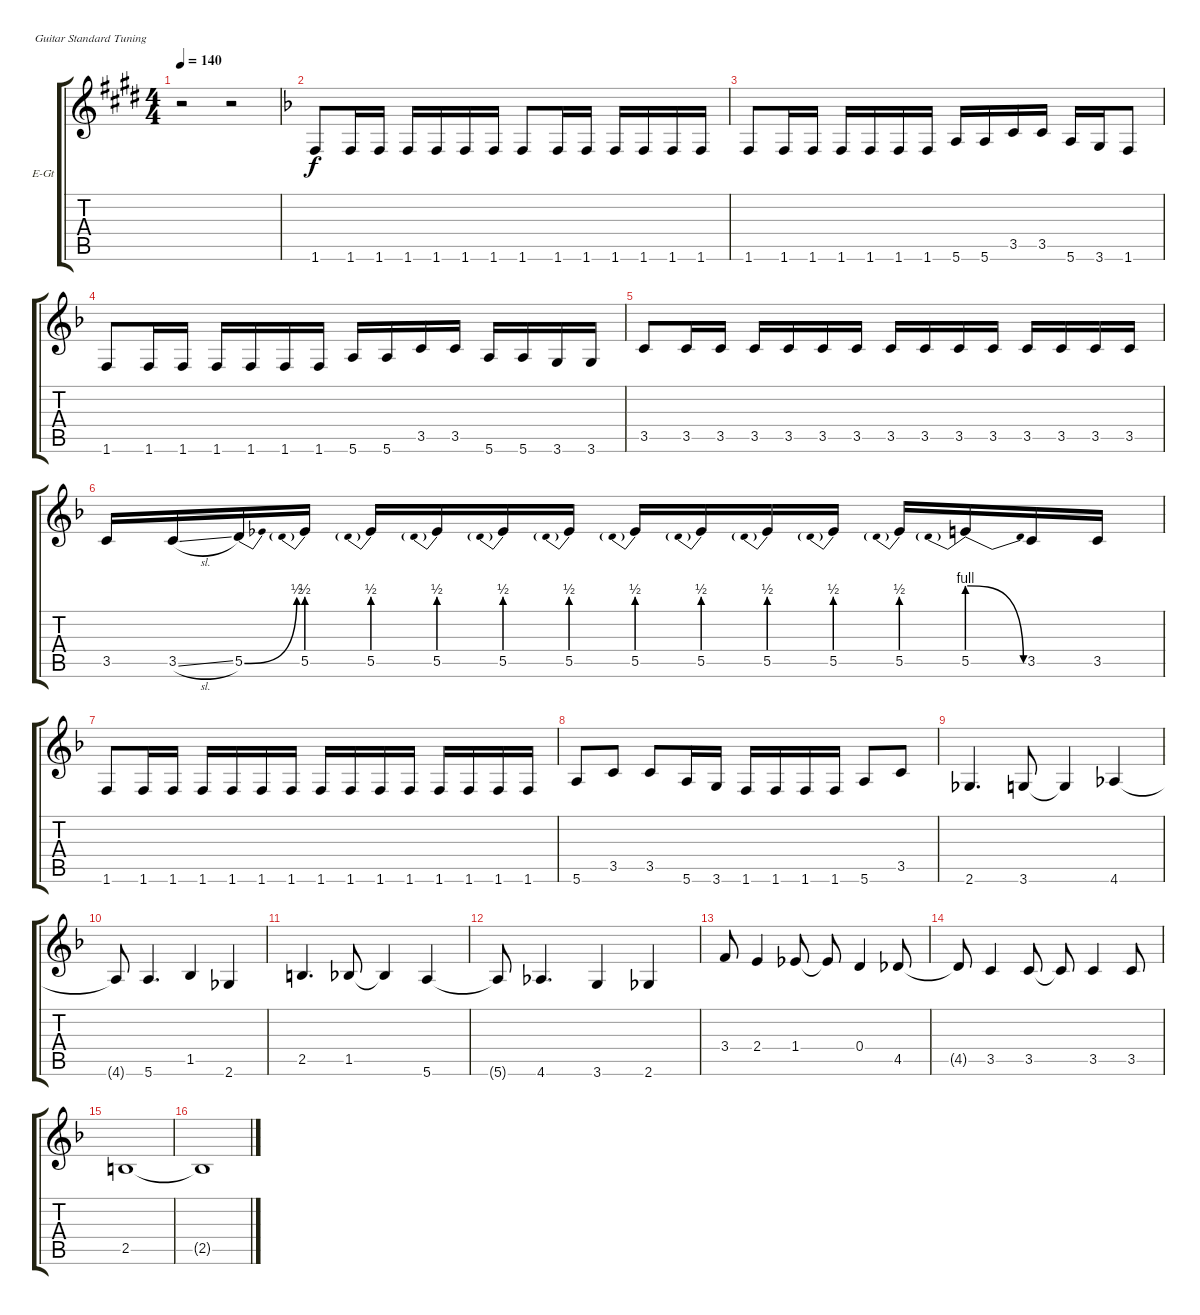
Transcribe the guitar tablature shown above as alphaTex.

\bracketExtendMode groupsimilarinstruments
\firstSystemTrackNameOrientation horizontal
\otherSystemsTrackNameOrientation horizontal
\track ("Lead" "E-Gt") {instrument distortionguitar}
\staff {score tabs}
\tuning (E4 B3 G3 D3 A2 E2)
\ts (4 4)
\tempo 140
\clef g2
\ks e
r.2{dy f} r.2 |
\ks f
1.6.8 1.6.16 1.6.16 1.6.16 1.6.16 1.6.16 1.6.16 1.6.8 1.6.16 1.6.16 1.6.16 1.6.16 1.6.16 1.6.16 |
1.6.8 1.6.16 1.6.16 1.6.16 1.6.16 1.6.16 1.6.16 5.6.16 5.6.16 3.5.16 3.5.16 5.6.16 3.6.16 1.6.8 |
1.6.8 1.6.16 1.6.16 1.6.16 1.6.16 1.6.16 1.6.16 5.6.16 5.6.16 3.5.16 3.5.16 5.6.16 5.6.16 3.6.16 3.6.16 |
3.5.8 3.5.16 3.5.16 3.5.16 3.5.16 3.5.16 3.5.16 3.5.16 3.5.16 3.5.16 3.5.16 3.5.16 3.5.16 3.5.16 3.5.16 |
3.5.16 3.5{sl}.16 5.5{be (bend 0 0 60 2)}.16 5.5{be (prebend 0 2 60 2)}.16 5.5{be (prebend 0 2 60 2)}.16 5.5{be (prebend 0 2 60 2)}.16 5.5{be (prebend 0 2 60 2)}.16 5.5{be (prebend 0 2 60 2)}.16 5.5{be (prebend 0 2 60 2)}.16 5.5{be (prebend 0 2 60 2)}.16 5.5{be (prebend 0 2 60 2)}.16 5.5{be (prebend 0 2 60 2)}.16 5.5{be (prebend 0 2 60 2)}.16 5.5{be (prebendrelease 0 4 60 0)}.16 3.5.16 3.5.16 |
1.6.8 1.6.16 1.6.16 1.6.16 1.6.16 1.6.16 1.6.16 1.6.16 1.6.16 1.6.16 1.6.16 1.6.16 1.6.16 1.6.16 1.6.16 |
5.6.8 3.5.8 3.5.8 5.6.16 3.6.16 1.6.16 1.6.16 1.6.16 1.6.16 5.6.8 3.5.8 |
2.6.4{d} 3.6.8 3.6{t}.4 4.6.4 |
4.6{t}.8 5.6.4{d} 1.5.4 2.6.4 |
2.5.4{d} 1.5.8 1.5{t}.4 5.6.4 |
5.6{t}.8 4.6.4{d} 3.6.4 2.6.4 |
3.4.8 2.4.4 1.4.8 1.4{t}.8 0.4.4 4.5.8 |
4.5{t}.8 3.5.4 3.5.8 3.5{t}.8 3.5.4 3.5.8 |
2.5.1 |
2.5{t}.1
